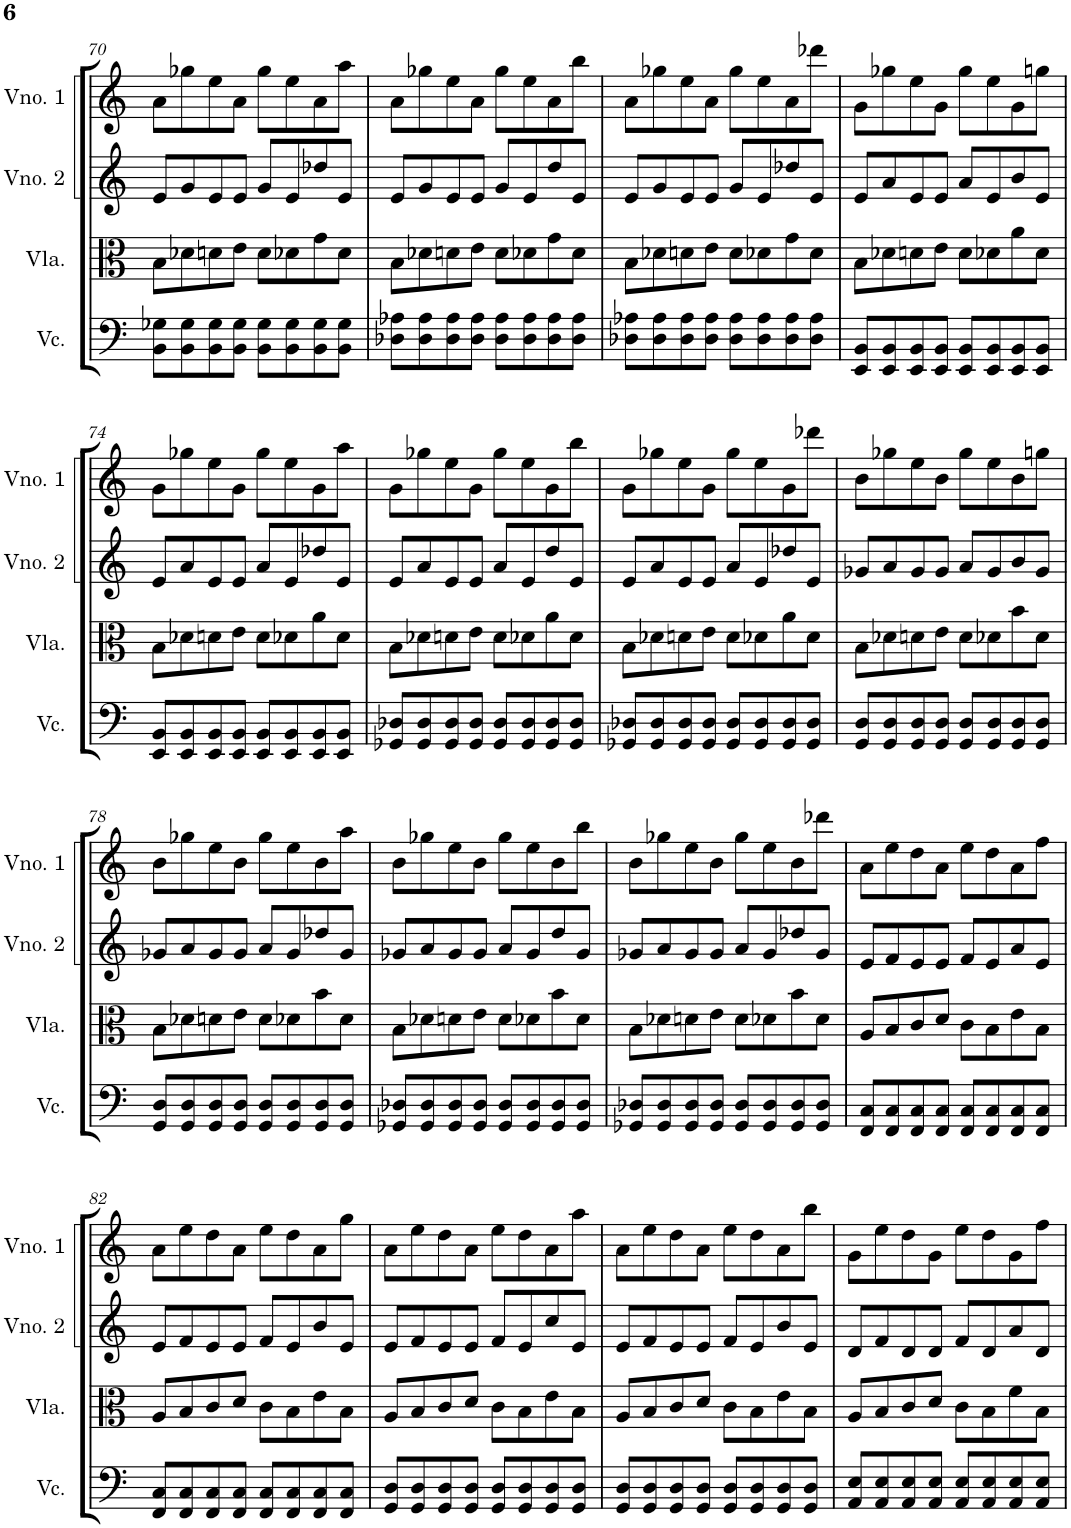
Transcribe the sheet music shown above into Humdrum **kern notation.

**kern	**kern	**kern	**kern
*part4	*part3	*part2	*part1
*staff4	*staff3	*staff2	*staff1
*I"Violoncelo	*I"Viola	*I"Violino 2	*I"Violino 1
*I'Vc.	*I'Vla.	*I'Vno. 2	*I'Vno. 1
!!LO:PB:g=z
*clefF4	*clefC3	*clefG2	*clefG2
*k[]	*k[]	*k[]	*k[]
*M2/2	*M2/2	*M2/2	*M2/2
*met(c|)	*met(c|)	*met(c|)	*met(c|)
=70	=70	=70	=70
8BB\ 8G-X\L	8B\L	8e/L	8a\L
8BB\ 8G-\	8d-X\	8g/	8gg-X\
8BB\ 8G-\	8dn\	8e/	8ee\
8BB\ 8G-\J	8e\J	8e/J	8a\J
8BB\ 8G-\L	8d\L	8g/L	8gg-\L
8BB\ 8G-\	8d-X\	8e/	8ee\
8BB\ 8G-\	8g\	8dd-X/	8a\
8BB\ 8G-\J	8d-\J	8e/J	8aa\J
=71	=71	=71	=71
8D-X\ 8A-X\L	8B\L	8e/L	8a\L
8D-\ 8A-\	8d-X\	8g/	8gg-X\
8D-\ 8A-\	8dn\	8e/	8ee\
8D-\ 8A-\J	8e\J	8e/J	8a\J
8D-\ 8A-\L	8d\L	8g/L	8gg-\L
8D-\ 8A-\	8d-X\	8e/	8ee\
8D-\ 8A-\	8g\	8dd/	8a\
8D-\ 8A-\J	8d-\J	8e/J	8bb\J
=72	=72	=72	=72
8D-X\ 8A-X\L	8B\L	8e/L	8a\L
8D-\ 8A-\	8d-X\	8g/	8gg-X\
8D-\ 8A-\	8dn\	8e/	8ee\
8D-\ 8A-\J	8e\J	8e/J	8a\J
8D-\ 8A-\L	8d\L	8g/L	8gg-\L
8D-\ 8A-\	8d-X\	8e/	8ee\
8D-\ 8A-\	8g\	8dd-X/	8a\
8D-\ 8A-\J	8d-\J	8e/J	8ddd-X\J
=73	=73	=73	=73
8EE/ 8BB/L	8B\L	8e/L	8g\L
8EE/ 8BB/	8d-X\	8a/	8gg-X\
8EE/ 8BB/	8dn\	8e/	8ee\
8EE/ 8BB/J	8e\J	8e/J	8g\J
8EE/ 8BB/L	8d\L	8a/L	8gg-\L
8EE/ 8BB/	8d-X\	8e/	8ee\
8EE/ 8BB/	8a\	8b/	8g\
8EE/ 8BB/J	8d-\J	8e/J	8ggn\J
!!LO:LB:g=z
=74	=74	=74	=74
8EE/ 8BB/L	8B\L	8e/L	8g\L
8EE/ 8BB/	8d-X\	8a/	8gg-X\
8EE/ 8BB/	8dn\	8e/	8ee\
8EE/ 8BB/J	8e\J	8e/J	8g\J
8EE/ 8BB/L	8d\L	8a/L	8gg-\L
8EE/ 8BB/	8d-X\	8e/	8ee\
8EE/ 8BB/	8a\	8dd-X/	8g\
8EE/ 8BB/J	8d-\J	8e/J	8aa\J
=75	=75	=75	=75
8GG-X/ 8D-X/L	8B\L	8e/L	8g\L
8GG-/ 8D-/	8d-X\	8a/	8gg-X\
8GG-/ 8D-/	8dn\	8e/	8ee\
8GG-/ 8D-/J	8e\J	8e/J	8g\J
8GG-/ 8D-/L	8d\L	8a/L	8gg-\L
8GG-/ 8D-/	8d-X\	8e/	8ee\
8GG-/ 8D-/	8a\	8dd/	8g\
8GG-/ 8D-/J	8d-\J	8e/J	8bb\J
=76	=76	=76	=76
8GG-X/ 8D-X/L	8B\L	8e/L	8g\L
8GG-/ 8D-/	8d-X\	8a/	8gg-X\
8GG-/ 8D-/	8dn\	8e/	8ee\
8GG-/ 8D-/J	8e\J	8e/J	8g\J
8GG-/ 8D-/L	8d\L	8a/L	8gg-\L
8GG-/ 8D-/	8d-X\	8e/	8ee\
8GG-/ 8D-/	8a\	8dd-X/	8g\
8GG-/ 8D-/J	8d-\J	8e/J	8ddd-X\J
=77	=77	=77	=77
8GG/ 8D/L	8B\L	8g-X/L	8b\L
8GG/ 8D/	8d-X\	8a/	8gg-X\
8GG/ 8D/	8dn\	8g-/	8ee\
8GG/ 8D/J	8e\J	8g-/J	8b\J
8GG/ 8D/L	8d\L	8a/L	8gg-\L
8GG/ 8D/	8d-X\	8g-/	8ee\
8GG/ 8D/	8b\	8b/	8b\
8GG/ 8D/J	8d-\J	8g-/J	8ggn\J
!!LO:LB:g=z
=78	=78	=78	=78
8GG/ 8D/L	8B\L	8g-X/L	8b\L
8GG/ 8D/	8d-X\	8a/	8gg-X\
8GG/ 8D/	8dn\	8g-/	8ee\
8GG/ 8D/J	8e\J	8g-/J	8b\J
8GG/ 8D/L	8d\L	8a/L	8gg-\L
8GG/ 8D/	8d-X\	8g-/	8ee\
8GG/ 8D/	8b\	8dd-X/	8b\
8GG/ 8D/J	8d-\J	8g-/J	8aa\J
=79	=79	=79	=79
8GG-X/ 8D-X/L	8B\L	8g-X/L	8b\L
8GG-/ 8D-/	8d-X\	8a/	8gg-X\
8GG-/ 8D-/	8dn\	8g-/	8ee\
8GG-/ 8D-/J	8e\J	8g-/J	8b\J
8GG-/ 8D-/L	8d\L	8a/L	8gg-\L
8GG-/ 8D-/	8d-X\	8g-/	8ee\
8GG-/ 8D-/	8b\	8dd/	8b\
8GG-/ 8D-/J	8d-\J	8g-/J	8bb\J
=80	=80	=80	=80
8GG-X/ 8D-X/L	8B\L	8g-X/L	8b\L
8GG-/ 8D-/	8d-X\	8a/	8gg-X\
8GG-/ 8D-/	8dn\	8g-/	8ee\
8GG-/ 8D-/J	8e\J	8g-/J	8b\J
8GG-/ 8D-/L	8d\L	8a/L	8gg-\L
8GG-/ 8D-/	8d-X\	8g-/	8ee\
8GG-/ 8D-/	8b\	8dd-X/	8b\
8GG-/ 8D-/J	8d-\J	8g-/J	8ddd-X\J
=81	=81	=81	=81
8FF/ 8C/L	8A/L	8e/L	8a\L
8FF/ 8C/	8B/	8f/	8ee\
8FF/ 8C/	8c/	8e/	8dd\
8FF/ 8C/J	8d/J	8e/J	8a\J
8FF/ 8C/L	8c\L	8f/L	8ee\L
8FF/ 8C/	8B\	8e/	8dd\
8FF/ 8C/	8e\	8a/	8a\
8FF/ 8C/J	8B\J	8e/J	8ff\J
!!LO:LB:g=z
=82	=82	=82	=82
8FF/ 8C/L	8A/L	8e/L	8a\L
8FF/ 8C/	8B/	8f/	8ee\
8FF/ 8C/	8c/	8e/	8dd\
8FF/ 8C/J	8d/J	8e/J	8a\J
8FF/ 8C/L	8c\L	8f/L	8ee\L
8FF/ 8C/	8B\	8e/	8dd\
8FF/ 8C/	8e\	8b/	8a\
8FF/ 8C/J	8B\J	8e/J	8gg\J
=83	=83	=83	=83
8GG/ 8D/L	8A/L	8e/L	8a\L
8GG/ 8D/	8B/	8f/	8ee\
8GG/ 8D/	8c/	8e/	8dd\
8GG/ 8D/J	8d/J	8e/J	8a\J
8GG/ 8D/L	8c\L	8f/L	8ee\L
8GG/ 8D/	8B\	8e/	8dd\
8GG/ 8D/	8e\	8cc/	8a\
8GG/ 8D/J	8B\J	8e/J	8aa\J
=84	=84	=84	=84
8GG/ 8D/L	8A/L	8e/L	8a\L
8GG/ 8D/	8B/	8f/	8ee\
8GG/ 8D/	8c/	8e/	8dd\
8GG/ 8D/J	8d/J	8e/J	8a\J
8GG/ 8D/L	8c\L	8f/L	8ee\L
8GG/ 8D/	8B\	8e/	8dd\
8GG/ 8D/	8e\	8b/	8a\
8GG/ 8D/J	8B\J	8e/J	8bb\J
=85	=85	=85	=85
8AA/ 8E/L	8A/L	8d/L	8g\L
8AA/ 8E/	8B/	8f/	8ee\
8AA/ 8E/	8c/	8d/	8dd\
8AA/ 8E/J	8d/J	8d/J	8g\J
8AA/ 8E/L	8c\L	8f/L	8ee\L
8AA/ 8E/	8B\	8d/	8dd\
8AA/ 8E/	8f\	8a/	8g\
8AA/ 8E/J	8B\J	8d/J	8ff\J
=	=	=	=
*-	*-	*-	*-
